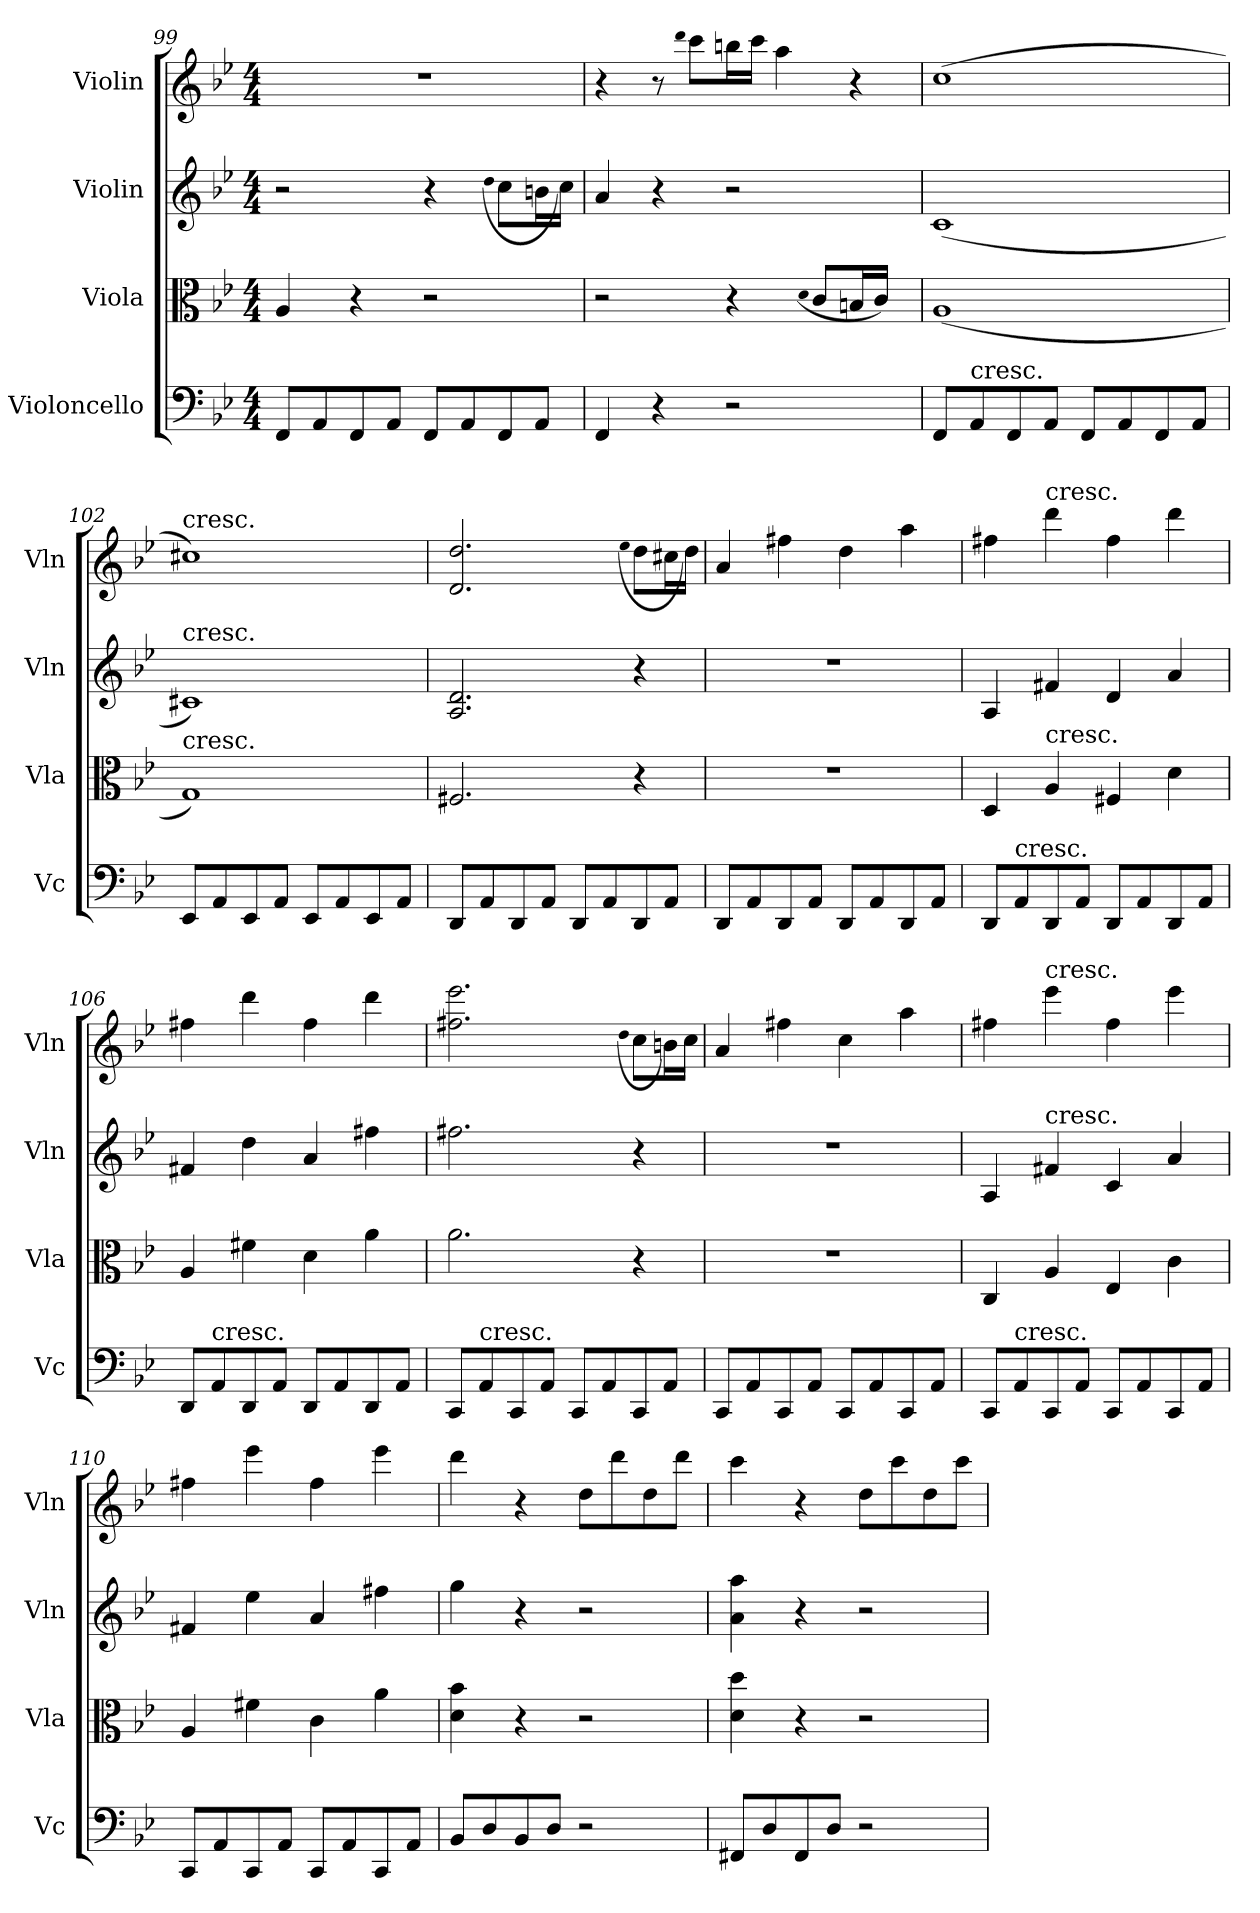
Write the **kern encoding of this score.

**kern	**kern	**kern	**kern
*part4	*part3	*part2	*part1
*staff4	*staff3	*staff2	*staff1
*I"Violoncello	*I"Viola	*I"Violin	*I"Violin
*I'Vc	*I'Vla	*I'Vln	*I'Vln
*clefF4	*clefC3	*clefG2	*clefG2
*k[b-e-]	*k[b-e-]	*k[b-e-]	*k[b-e-]
*M4/4	*M4/4	*M4/4	*M4/4
=99	=99	=99	=99
8FF/L	4A/	2r	1r
8AA/	.	.	.
8FF/	4r	.	.
8AA/J	.	.	.
8FF/L	2r	4r	.
8AA/	.	.	.
.	.	(qdd	.
8FF/	.	8cc\L	.
8AA/J	.	16bn\L	.
.	.	16cc\JJ)	.
=100	=100	=100	=100
4FF/	2r	4a/	4r
.	.	.	8qr
.	.	.	qddd
4r	.	4r	8ccc\L
.	.	.	16bbn\L
.	.	.	16ccc\JJ
2r	4r	2r	4aa\
.	(qd	.	.
.	8c/L	.	4r
.	16Bn/L	.	.
.	16c/JJ)	.	.
=101	=101	=101	=101
8FF/L	(1A	(1c	(1cc
!LO:TX:t=cresc.	!	!	!
8AA/	.	.	.
8FF/	.	.	.
8AA/J	.	.	.
8FF/L	.	.	.
8AA/	.	.	.
8FF/	.	.	.
8AA/J	.	.	.
=102	=102	=102	=102
!	!	!	!LO:TX:t=cresc.
!	!	!LO:TX:t=cresc.	!
!	!LO:TX:t=cresc.	!	!
8EE-/L	1G)	1c#X)	1cc#X)
8AA/	.	.	.
8EE-/	.	.	.
8AA/J	.	.	.
8EE-/L	.	.	.
8AA/	.	.	.
8EE-/	.	.	.
8AA/J	.	.	.
=103	=103	=103	=103
8DD/L	2.F#X/	2.A/ 2.d/	2.d/ 2.dd/
8AA/	.	.	.
8DD/	.	.	.
8AA/J	.	.	.
8DD/L	.	.	.
8AA/	.	.	.
.	.	.	(qee-
8DD/	4r	4r	8dd\L
8AA/J	.	.	16cc#X\L
.	.	.	16dd\JJ)
=104	=104	=104	=104
8DD/L	1r	1r	4a/
8AA/	.	.	.
8DD/	.	.	4ff#X\
8AA/J	.	.	.
8DD/L	.	.	4dd\
8AA/	.	.	.
8DD/	.	.	4aa\
8AA/J	.	.	.
=105	=105	=105	=105
8DD/L	4D/	4A/	4ff#X\
!LO:TX:t=cresc.	!	!	!
8AA/	.	.	.
!	!	!	!LO:TX:t=cresc.
!	!LO:TX:t=cresc.	!	!
8DD/	4A/	4f#X/	4ddd\
8AA/J	.	.	.
8DD/L	4F#X/	4d/	4ff#\
8AA/	.	.	.
8DD/	4d\	4a/	4ddd\
8AA/J	.	.	.
=106	=106	=106	=106
8DD/L	4A/	4f#X/	4ff#X\
!LO:TX:t=cresc.	!	!	!
8AA/	.	.	.
8DD/	4f#X\	4dd\	4ddd\
8AA/J	.	.	.
8DD/L	4d\	4a/	4ff#\
8AA/	.	.	.
8DD/	4a\	4ff#X\	4ddd\
8AA/J	.	.	.
=107	=107	=107	=107
8CC/L	2.a\	2.ff#X\	2.ff#X\ 2.eee-\
!LO:TX:t=cresc.	!	!	!
8AA/	.	.	.
8CC/	.	.	.
8AA/J	.	.	.
8CC/L	.	.	.
8AA/	.	.	.
.	.	.	(qdd
8CC/	4r	4r	8cc\L
8AA/J	.	.	16bn\L)
.	.	.	16cc\JJ
=108	=108	=108	=108
8CC/L	1r	1r	4a/
8AA/	.	.	.
8CC/	.	.	4ff#X\
8AA/J	.	.	.
8CC/L	.	.	4cc\
8AA/	.	.	.
8CC/	.	.	4aa\
8AA/J	.	.	.
=109	=109	=109	=109
8CC/L	4C/	4A/	4ff#X\
!LO:TX:t=cresc.	!	!	!
8AA/	.	.	.
!	!	!	!LO:TX:t=cresc.
!	!	!LO:TX:t=cresc.	!
8CC/	4A/	4f#X/	4eee-\
8AA/J	.	.	.
8CC/L	4E-/	4c/	4ff#\
8AA/	.	.	.
8CC/	4c\	4a/	4eee-\
8AA/J	.	.	.
=110	=110	=110	=110
8CC/L	4A/	4f#X/	4ff#X\
8AA/	.	.	.
8CC/	4f#X\	4ee-\	4eee-\
8AA/J	.	.	.
8CC/L	4c\	4a/	4ff#\
8AA/	.	.	.
8CC/	4a\	4ff#X\	4eee-\
8AA/J	.	.	.
=111	=111	=111	=111
8BB-/L	4d\ 4b-\	4gg\	4ddd\
8D/	.	.	.
8BB-/	4r	4r	4r
8D/J	.	.	.
2r	2r	2r	8dd\L
.	.	.	8ddd\
.	.	.	8dd\
.	.	.	8ddd\J
=112	=112	=112	=112
8FF#X/L	4d\ 4dd\	4a\ 4aa\	4ccc\
8D/	.	.	.
8FF#/	4r	4r	4r
8D/J	.	.	.
2r	2r	2r	8dd\L
.	.	.	8ccc\
.	.	.	8dd\
.	.	.	8ccc\J
=	=	=	=
*-	*-	*-	*-
